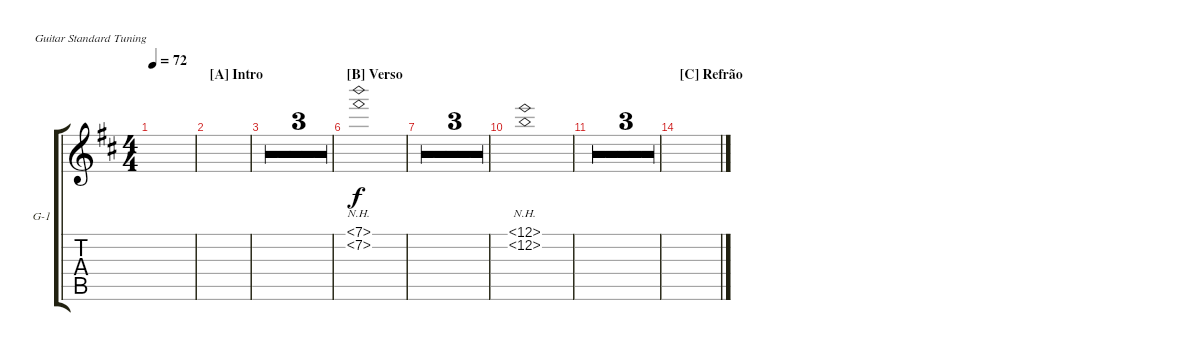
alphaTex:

\defaultSystemsLayout 4
\bracketExtendMode groupsimilarinstruments
\firstSystemTrackNameOrientation horizontal
\otherSystemsTrackNameOrientation horizontal
\track ("Guitar 1" "G-1") {multiBarRest instrument acousticguitarsteel}
\staff {score tabs}
\tuning (E4 B3 G3 D3 A2 E2)
\ts (4 4)
\tempo 72
\clef g2
\ks d
|
\section ("A" "Intro")
|
|
|
|
\section ("B" "Verso")
(7.2{nh} 7.1{nh}).1 |
|
|
|
(12.1{nh} 12.2{nh}).1 |
|
|
|
\section ("C" "Refrão")
